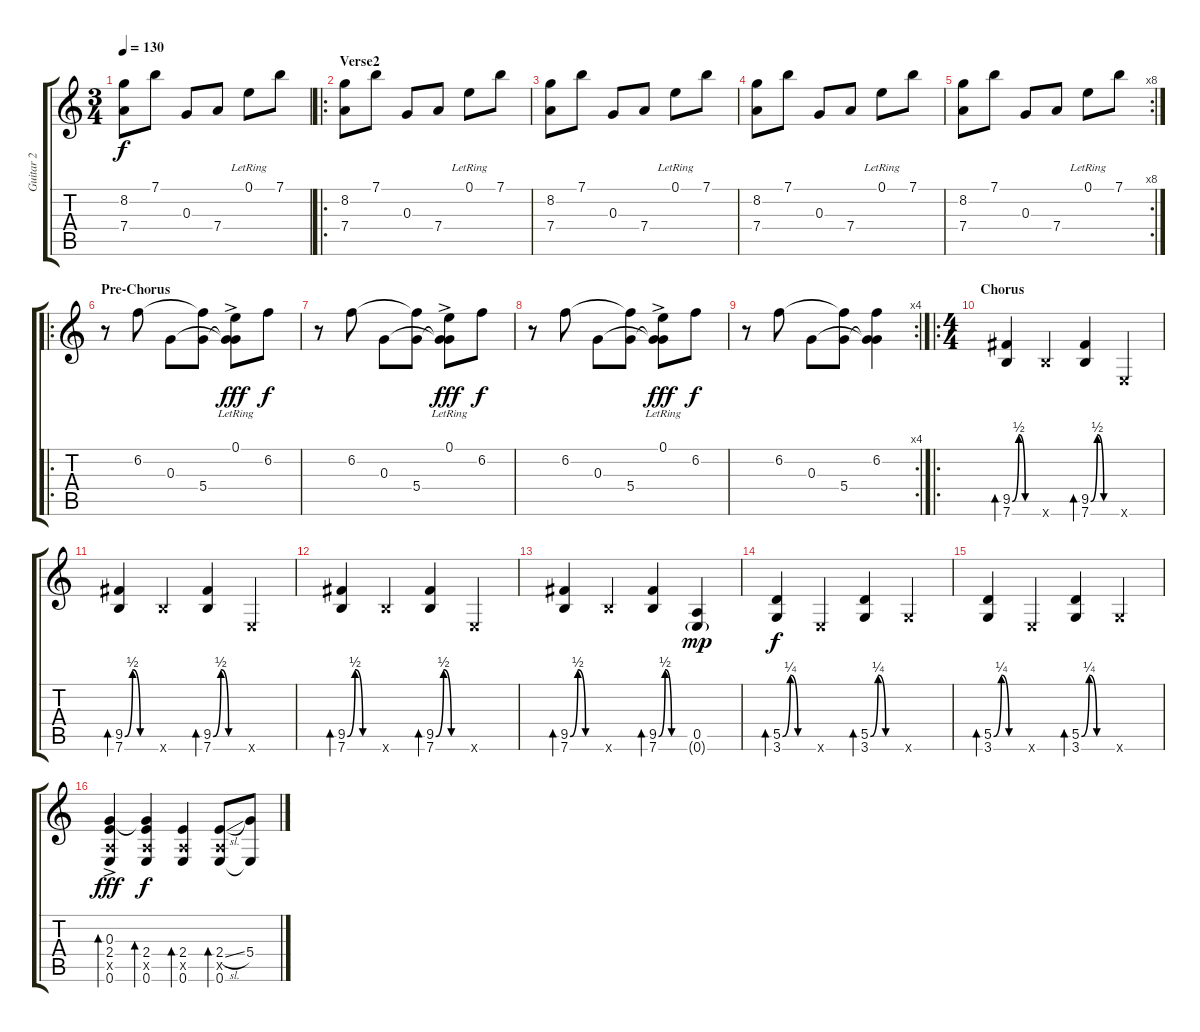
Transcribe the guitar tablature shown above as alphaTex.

\track ("Guitar 2" "Guitar 2") {instrument acousticguitarsteel}
\staff {score tabs}
\tuning (E4 B3 G3 D3 A2 E2) {hide}
\ts (3 4)
\tempo 130
\clef g2
\ks c
(8.2 7.4).8{dy f} 7.1.8 0.3.8 7.4.8 0.1{lr}.8 7.1.8 |
\ro
\section ("" "Verse2")
(8.2 7.4).8 7.1.8 0.3.8 7.4.8 0.1{lr}.8 7.1.8 |
(8.2 7.4).8 7.1.8 0.3.8 7.4.8 0.1{lr}.8 7.1.8 |
(8.2 7.4).8 7.1.8 0.3.8 7.4.8 0.1{lr}.8 7.1.8 |
\rc 8
(8.2 7.4).8 7.1.8 0.3.8 7.4.8 0.1{lr}.8 7.1.8 |
\ro
\section ("" "Pre-Chorus")
r.8 6.2.8 0.3.8 (6.2{t} 5.4).8 (0.1{ac lr} 0.3{t} 5.4{t}).8{dy fff} 6.2.8{dy f} |
r.8 6.2.8 0.3.8 (6.2{t} 5.4).8 (0.1{ac lr} 0.3{t} 5.4{t}).8{dy fff} 6.2.8{dy f} |
r.8 6.2.8 0.3.8 (6.2{t} 5.4).8 (0.1{ac lr} 0.3{t} 5.4{t}).8{dy fff} 6.2.8{dy f} |
\rc 4
r.8 6.2.8 0.3.8 (6.2{t} 5.4).8 (6.2 0.3{t} 5.4{t}).4 |
\ro
\ts (4 4)
\section ("" "Chorus")
(9.5{be (custom 0 0 15 2 30 0 60 0)} 7.6).4{bd 30} 7.6{x}.4 (9.5{be (custom 0 0 15 2 30 0 60 0)} 7.6).4{bd 30} 0.6{x}.4 |
(9.5{be (custom 0 0 15 2 30 0 60 0)} 7.6).4{bd 30} 7.6{x}.4 (9.5{be (custom 0 0 15 2 30 0 60 0)} 7.6).4{bd 30} 0.6{x}.4 |
(9.5{be (custom 0 0 15 2 30 0 60 0)} 7.6).4{bd 30} 7.6{x}.4 (9.5{be (custom 0 0 15 2 30 0 60 0)} 7.6).4{bd 30} 0.6{x}.4 |
(9.5{be (custom 0 0 15 2 30 0 60 0)} 7.6).4{bd 30} 7.6{x}.4 (9.5{be (custom 0 0 15 2 30 0 60 0)} 7.6).4{bd 30} (0.5 0.6{g}).4{dy mp} |
(5.5{be (custom 0 0 15 1 30 0 60 0)} 3.6).4{bd 30 dy f} 0.6{x}.4 (5.5{be (custom 0 0 15 1 30 0 60 0)} 3.6).4{bd 30} 3.6{x}.4 |
(5.5{be (custom 0 0 15 1 30 0 60 0)} 3.6).4{bd 30} 0.6{x}.4 (5.5{be (custom 0 0 15 1 30 0 60 0)} 3.6).4{bd 30} 3.6{x}.4 |
(0.3 2.4 0.5{x} 0.6{ac}).4{bd 30 dy fff} (0.3{t} 2.4 0.5{x} 0.6).4{bd 30 dy f} (2.4 0.5{x} 0.6).4{bd 30} (2.4{sl} 0.5{x} 0.6).8{bd 30} (5.4 0.6{t}).8
